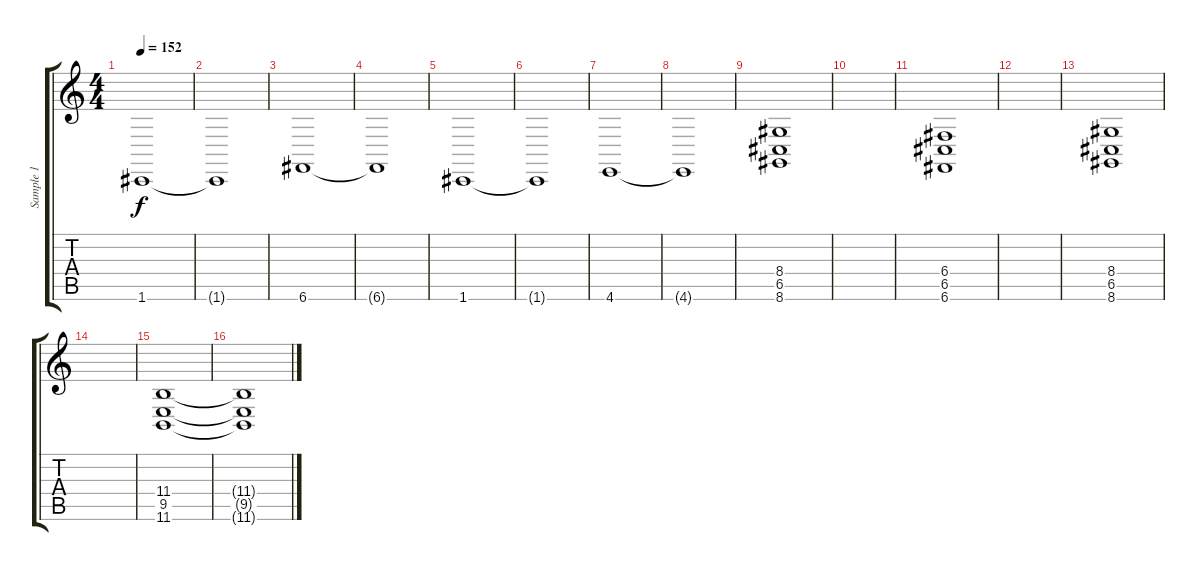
\track ("Sample 1" "Sample 1") {instrument pad3polysynth}
\staff {score tabs}
\tuning (E4 C4 G3 C3 G2 C2) {hide}
\ts (4 4)
\section ("" "")
\tempo 152
\clef g2
\ks c
1.6.1{dy f volume 11 instrument pad3polysynth} |
1.6{t}.1 |
6.6.1 |
6.6{t}.1 |
1.6.1 |
1.6{t}.1 |
4.6.1 |
4.6{t}.1 |
(8.4 6.5 8.6).1 |
|
(6.4 6.5 6.6).1 |
|
(8.4 6.5 8.6).1 |
|
(11.4 9.5 11.6).1 |
(11.4{t} 9.5{t} 11.6{t}).1
